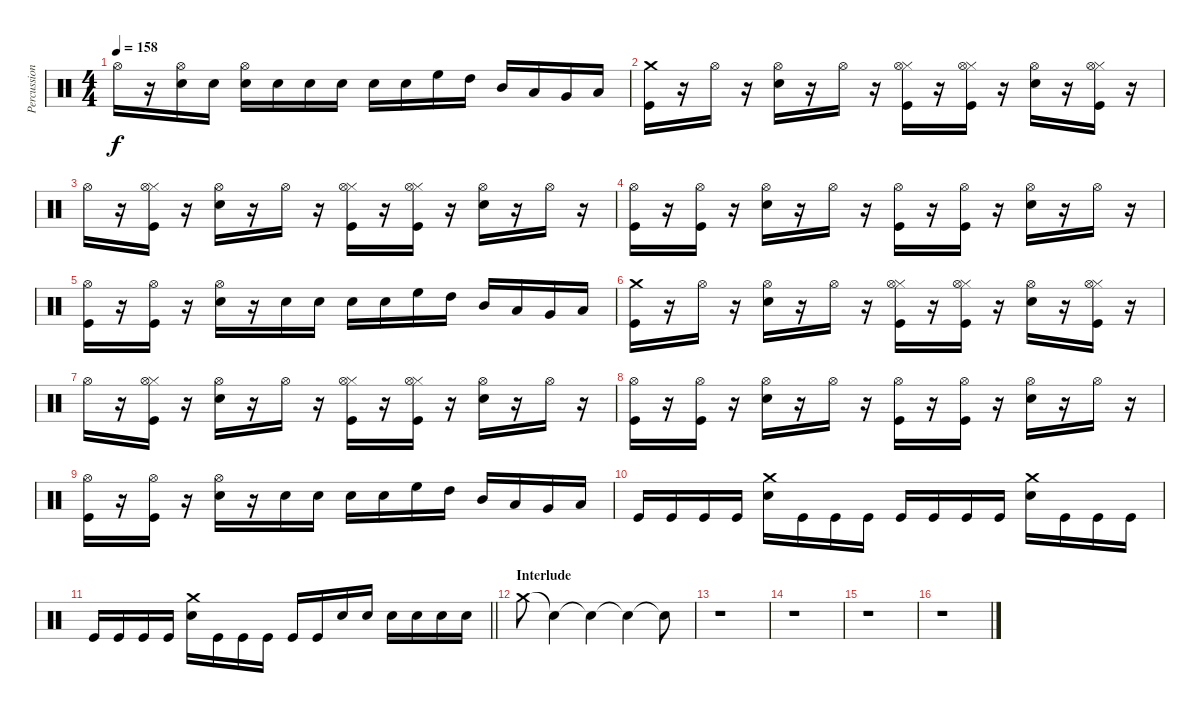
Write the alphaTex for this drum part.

\track ("Percussion" "Percussion") {instrument percussion}
\staff {score}
\articulation defaults
\ts (4 4)
\tempo 158
\clef neutral
\ks c "Hi-Hat (open)".16{dy f}
r.16 ("Snare (hit) 2" "Hi-Hat (open)").16 "Snare (hit) 2".16 ("Snare (hit) 2" "Hi-Hat (open)").16 "Snare (hit) 2".16 "Snare (hit) 2".16 "Snare (hit) 2".16 "Snare (hit) 2".16 "Snare (hit) 2".16 "High Floor Tom (hit)".16 "High Tom (hit)".16 "Mid Tom (hit)".16 "Low Tom (hit)".16 "Very Low Tom (hit)".16 "Low Floor Tom (hit)".16 |
("Kick (hit)" "Crash medium (hit)").16 r.16 "Hi-Hat (open)".16 r.16 ("Hi-Hat (open)" "Snare (hit) 2").16 r.16 "Hi-Hat (open)".16 r.16 ("Kick (hit)" "Hi-Hat (closed)" "Hi-Hat (open)").16 r.16 ("Kick (hit)" "Hi-Hat (closed)" "Hi-Hat (open)").16 r.16 ("Hi-Hat (open)" "Snare (hit) 2").16 r.16 ("Kick (hit)" "Hi-Hat (closed)" "Hi-Hat (open)").16 r.16 |
"Hi-Hat (open)".16 r.16 ("Kick (hit)" "Hi-Hat (closed)" "Hi-Hat (open)").16 r.16 ("Hi-Hat (open)" "Snare (hit) 2").16 r.16 "Hi-Hat (open)".16 r.16 ("Kick (hit)" "Hi-Hat (closed)" "Hi-Hat (open)").16 r.16 ("Kick (hit)" "Hi-Hat (closed)" "Hi-Hat (open)").16 r.16 ("Hi-Hat (open)" "Snare (hit) 2").16 r.16 "Hi-Hat (open)".16 r.16 |
("Kick (hit)" "Hi-Hat (open)").16 r.16 ("Kick (hit)" "Hi-Hat (open)").16 r.16 ("Snare (hit) 2" "Hi-Hat (open)").16 r.16 "Hi-Hat (open)".16 r.16 ("Kick (hit)" "Hi-Hat (open)").16 r.16 ("Kick (hit)" "Hi-Hat (open)").16 r.16 ("Snare (hit) 2" "Hi-Hat (open)").16 r.16 "Hi-Hat (open)".16 r.16 |
("Kick (hit)" "Hi-Hat (open)").16 r.16 ("Kick (hit)" "Hi-Hat (open)").16 r.16 ("Snare (hit) 2" "Hi-Hat (open)").16 r.16 "Snare (hit) 2".16 "Snare (hit) 2".16 "Snare (hit) 2".16 "Snare (hit) 2".16 "High Floor Tom (hit)".16 "High Tom (hit)".16 "Mid Tom (hit)".16 "Low Tom (hit)".16 "Very Low Tom (hit)".16 "Low Floor Tom (hit)".16 |
("Kick (hit)" "Crash medium (hit)").16 r.16 "Hi-Hat (open)".16 r.16 ("Hi-Hat (open)" "Snare (hit) 2").16 r.16 "Hi-Hat (open)".16 r.16 ("Kick (hit)" "Hi-Hat (closed)" "Hi-Hat (open)").16 r.16 ("Kick (hit)" "Hi-Hat (closed)" "Hi-Hat (open)").16 r.16 ("Hi-Hat (open)" "Snare (hit) 2").16 r.16 ("Kick (hit)" "Hi-Hat (closed)" "Hi-Hat (open)").16 r.16 |
"Hi-Hat (open)".16 r.16 ("Kick (hit)" "Hi-Hat (closed)" "Hi-Hat (open)").16 r.16 ("Hi-Hat (open)" "Snare (hit) 2").16 r.16 "Hi-Hat (open)".16 r.16 ("Kick (hit)" "Hi-Hat (closed)" "Hi-Hat (open)").16 r.16 ("Kick (hit)" "Hi-Hat (closed)" "Hi-Hat (open)").16 r.16 ("Hi-Hat (open)" "Snare (hit) 2").16 r.16 "Hi-Hat (open)".16 r.16 |
("Kick (hit)" "Hi-Hat (open)").16 r.16 ("Kick (hit)" "Hi-Hat (open)").16 r.16 ("Snare (hit) 2" "Hi-Hat (open)").16 r.16 "Hi-Hat (open)".16 r.16 ("Kick (hit)" "Hi-Hat (open)").16 r.16 ("Kick (hit)" "Hi-Hat (open)").16 r.16 ("Snare (hit) 2" "Hi-Hat (open)").16 r.16 "Hi-Hat (open)".16 r.16 |
("Kick (hit)" "Hi-Hat (open)").16 r.16 ("Kick (hit)" "Hi-Hat (open)").16 r.16 ("Snare (hit) 2" "Hi-Hat (open)").16 r.16 "Snare (hit) 2".16 "Snare (hit) 2".16 "Snare (hit) 2".16 "Snare (hit) 2".16 "High Floor Tom (hit)".16 "High Tom (hit)".16 "Mid Tom (hit)".16 "Low Tom (hit)".16 "Very Low Tom (hit)".16 "Low Floor Tom (hit)".16 |
"Kick (hit)".16 "Kick (hit)".16 "Kick (hit)".16 "Kick (hit)".16 ("Snare (hit) 2" "Crash medium (hit)").16 "Kick (hit)".16 "Kick (hit)".16 "Kick (hit)".16 "Kick (hit)".16 "Kick (hit)".16 "Kick (hit)".16 "Kick (hit)".16 ("Snare (hit) 2" "Crash medium (hit)").16 "Kick (hit)".16 "Kick (hit)".16 "Kick (hit)".16 |
\barLineRight lightlight "Kick (hit)".16 "Kick (hit)".16 "Kick (hit)".16 "Kick (hit)".16
("Snare (hit) 2" "Crash medium (hit)").16 "Kick (hit)".16 "Kick (hit)".16 "Kick (hit)".16 "Kick (hit)".16 "Kick (hit)".16 "Snare (hit) 2".16 "Snare (hit) 2".16 "Snare (hit) 2".16 "Snare (hit) 2".16 "Snare (hit) 2".16 "Snare (hit) 2".16 |
\section ("" "Interlude")
"Crash medium (hit)".8 "Snare (hit)"{t}.4 "Snare (hit)"{t}.4 "Snare (hit)"{t}.4 "Snare (hit)"{t}.8 |
r.1 |
r.1 |
r.1 |
r.1
